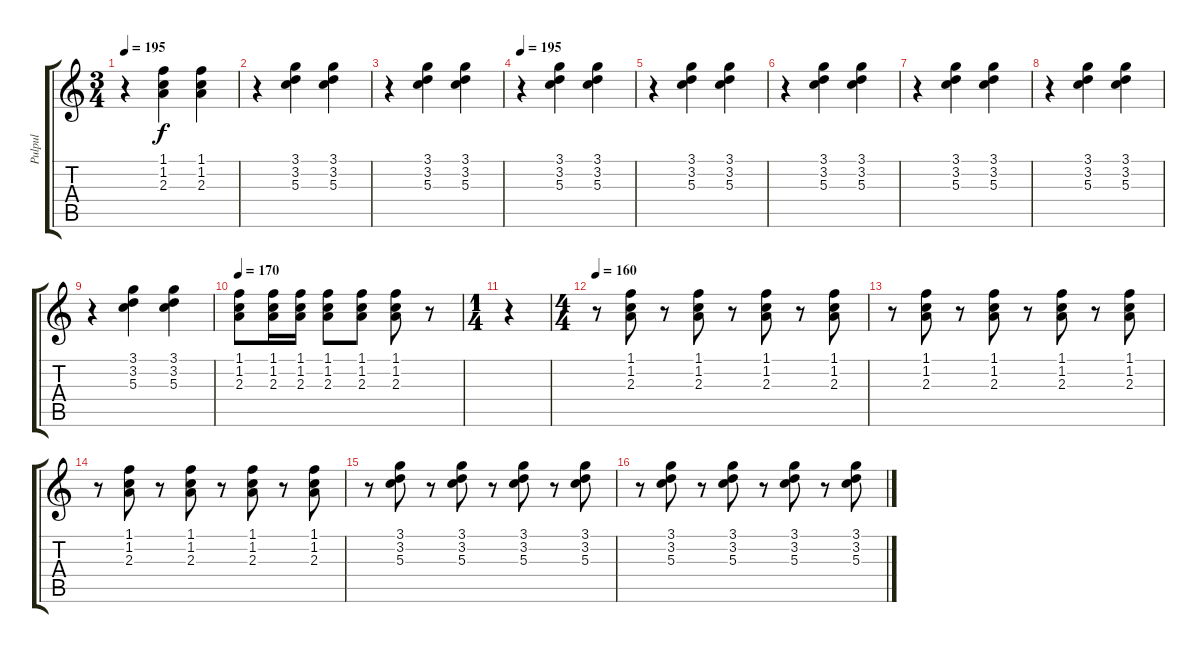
\track ("Pulpul" "Pulpul") {instrument electricguitarjazz}
\staff {score tabs}
\tuning (E4 B3 G3 D3 A2 E2) {hide}
\ts (3 4)
\tempo 195
\clef g2
\ks c
r.4{dy f} (1.1 1.2 2.3).4 (1.1 1.2 2.3).4 |
r.4 (3.1 3.2 5.3).4 (3.1 3.2 5.3).4 |
r.4 (3.1 3.2 5.3).4 (3.1 3.2 5.3).4 |
\tempo 195
r.4 (3.1 3.2 5.3).4 (3.1 3.2 5.3).4 |
r.4 (3.1 3.2 5.3).4 (3.1 3.2 5.3).4 |
r.4 (3.1 3.2 5.3).4 (3.1 3.2 5.3).4 |
r.4 (3.1 3.2 5.3).4 (3.1 3.2 5.3).4 |
r.4 (3.1 3.2 5.3).4 (3.1 3.2 5.3).4 |
r.4 (3.1 3.2 5.3).4 (3.1 3.2 5.3).4 |
\tempo 170
(1.1 1.2 2.3).8 (1.1 1.2 2.3).16 (1.1 1.2 2.3).16 (1.1 1.2 2.3).8 (1.1 1.2 2.3).8 (1.1 1.2 2.3).8 r.8 |
\ts (1 4)
r.4 |
\ts (4 4)
\tempo 138
\tempo 160
r.8 (1.1 1.2 2.3).8 r.8 (1.1 1.2 2.3).8 r.8 (1.1 1.2 2.3).8 r.8 (1.1 1.2 2.3).8 |
r.8 (1.1 1.2 2.3).8 r.8 (1.1 1.2 2.3).8 r.8 (1.1 1.2 2.3).8 r.8 (1.1 1.2 2.3).8 |
r.8 (1.1 1.2 2.3).8 r.8 (1.1 1.2 2.3).8 r.8 (1.1 1.2 2.3).8 r.8 (1.1 1.2 2.3).8 |
r.8 (3.1 3.2 5.3).8 r.8 (3.1 3.2 5.3).8 r.8 (3.1 3.2 5.3).8 r.8 (3.1 3.2 5.3).8 |
r.8 (3.1 3.2 5.3).8 r.8 (3.1 3.2 5.3).8 r.8 (3.1 3.2 5.3).8 r.8 (3.1 3.2 5.3).8
